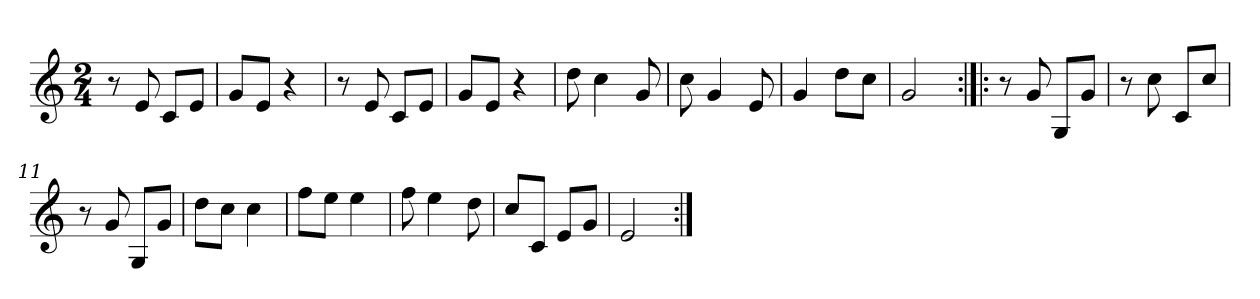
**kern
*part1
*staff1
*clefG2
*k[]
*C:
*M2/4
*MM120
=1
8r
8e
8c/L
8e/J
=2
8g/L
8e/J
4r
=3
8r
8e
8c/L
8e/J
=4
8g/L
8e/J
4r
=5
8dd
4cc
8g
=6
8cc
4g
8e
=7
4g
8dd\L
8cc\J
=8
2g
=9:|!|:
8r
8g
8G/L
8g/J
=10
8r
8cc
8c/L
8cc/J
=11
8r
8g
8G/L
8g/J
=12
8dd\L
8cc\J
4cc
=13
8ff\L
8ee\J
4ee
=14
8ff
4ee
8dd
=15
8cc/L
8c/J
8e/L
8g/J
=16
2e
=:|!
*-
